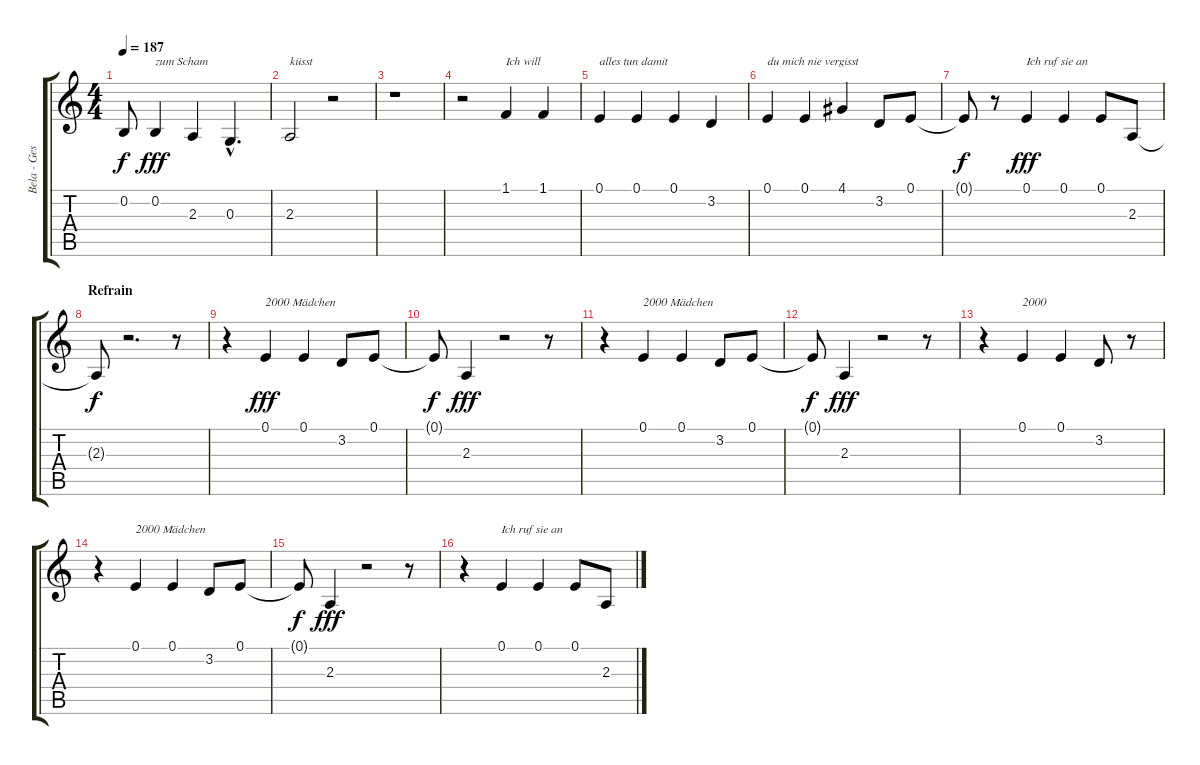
\track ("Bela - Gesang" "Bela - Ges") {instrument bassoon}
\staff {score tabs}
\tuning (E4 B3 G3 D3 A2 E2) {hide}
\ts (4 4)
\tempo 187
\clef g2
\ks c
0.2{t}.8{dy f} 0.2.4{txt "zum Scham" dy fff} 2.3.4 0.3{hac}.4{d} |
2.3.2{txt "küsst"} r.2 |
r.1 |
r.2 1.1.4{txt "Ich will"} 1.1.4 |
0.1.4{txt "alles tun damit"} 0.1.4 0.1.4 3.2.4 |
0.1.4{txt "du mich nie vergisst"} 0.1.4 4.1.4 3.2.8 0.1.8 |
0.1{t}.8{dy f} r.8 0.1.4{txt "Ich ruf sie an" dy fff} 0.1.4 0.1.8 2.3.8 |
\section ("" "Refrain")
2.3{t}.8{dy f} r.2{d} r.8 |
r.4 0.1.4{txt "2000 Mädchen" dy fff} 0.1.4 3.2.8 0.1.8 |
0.1{t}.8{dy f} 2.3.4{dy fff} r.2 r.8 |
r.4 0.1.4{txt "2000 Mädchen"} 0.1.4 3.2.8 0.1.8 |
0.1{t}.8{dy f} 2.3.4{dy fff} r.2 r.8 |
r.4 0.1.4{txt "2000"} 0.1.4 3.2.8 r.8 |
r.4 0.1.4{txt "2000 Mädchen"} 0.1.4 3.2.8 0.1.8 |
0.1{t}.8{dy f} 2.3.4{dy fff} r.2 r.8 |
r.4 0.1.4{txt "Ich ruf sie an"} 0.1.4 0.1.8 2.3.8
